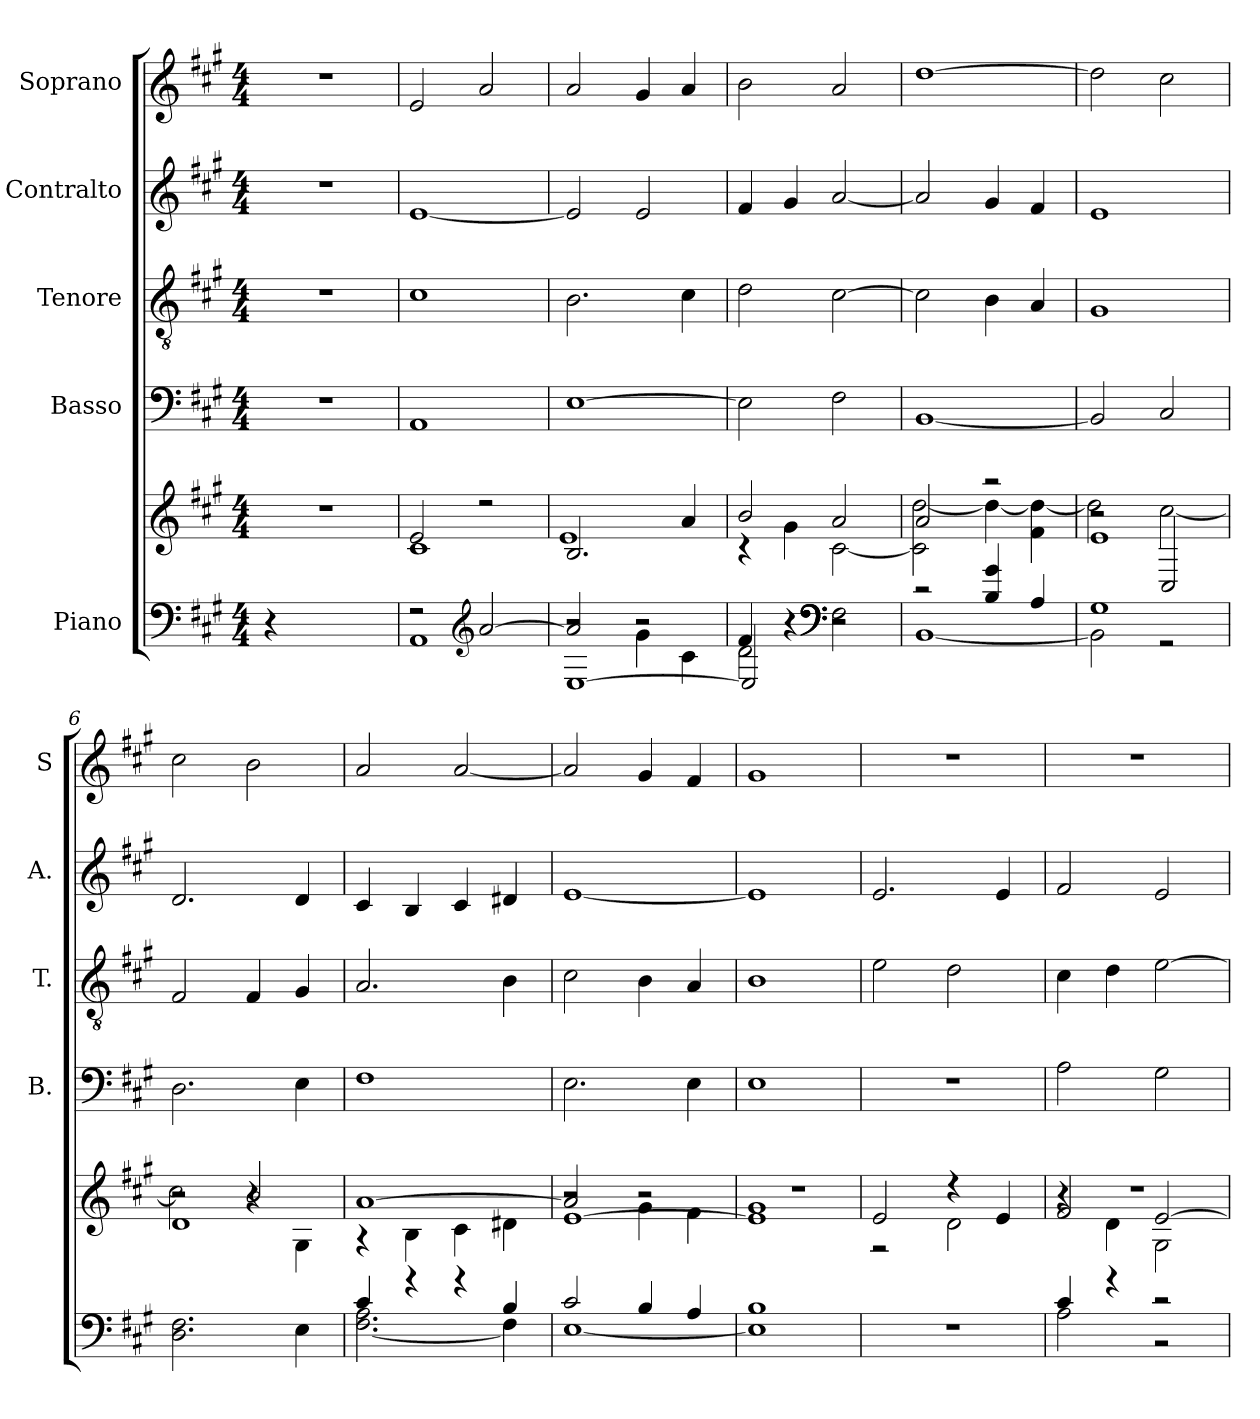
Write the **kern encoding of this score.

**kern	**kern	**kern	**kern	**kern	**kern
*part5	*part5	*part4	*part3	*part2	*part1
*staff6	*staff5	*staff4	*staff3	*staff2	*staff1
*I"Piano	*	*I"Basso	*I"Tenore	*I"Contralto	*I"Soprano
*	*	*I'B.	*I'T.	*I'A.	*I'S
*clefF4	*clefG2	*clefF4	*clefGv2	*clefG2	*clefG2
*k[f#c#g#]	*k[f#c#g#]	*k[f#c#g#]	*k[f#c#g#]	*k[f#c#g#]	*k[f#c#g#]
*M4/4	*M4/4	*M4/4	*M4/4	*M4/4	*M4/4
*MM120	*MM120	*MM120	*MM120	*MM120	*MM120
=	=	=	=	=	=
4r	1r	1r	1r	1r	1r
2.ryy	.	.	.	.	.
=1	=1	=1	=1	=1	=1
*^	*^	*	*	*	*
2r	1AA	2e/	1c#	1AA	1c#	[1e	2e/
*clefG2	*	*	*	*	*	*	*
[2a/	.	2r	.	.	.	.	2a/
=2	=2	=2	=2	=2	=2	=2	=2
*	*^	*	*	*	*	*	*
2a/]	2r	[1E	2.B/	1e	[1E	2.B\	2e/]	2a/
2r	4g#\	.	.	.	.	.	2e/	4g#/
.	4c#\	.	4a/	.	.	4c#\	.	4a/
=3	=3	=3	=3	=3	=3	=3	=3	=3
4f#/	2d\	2E/]	2b/	4r	2E\]	2d\	4f#/	2b\
4r	.	.	.	4g#\	.	.	4g#/	.
*clefF4	*	*	*	*	*	*	*	*
2r	2F#\	2r	2a/	[2c#\	2F#\	[2c#\	[2a/	2a/
*	*v	*v	*	*	*	*	*	*
=4	=4	=4	=4	=4	=4	=4	=4
2r	[1BB	2a/	2c#\] [2dd\	[1BB	2c#\]	2a/]	[1dd
4B/ 4g#/	.	2r	4dd\_	.	4B\	4g#/	.
4A/	.	.	4f#\ 4dd\_	.	4A/	4f#/	.
=5	=5	=5	=5	=5	=5	=5	=5
*	*	*	*^	*	*	*	*
1G#	2BB\]	1e	2dd\]	2r	2BB/]	1G#	1e	2dd\]
.	2r	.	[2cc#\	2C#/	2C#/	.	.	2cc#\
*v	*v	*	*	*	*	*	*	*
=6	=6	=6	=6	=6	=6	=6	=6
2.D\ 2.F#\	1d	2cc#\]	2r	2.D\	2F#/	2.d/	2cc#\
.	.	4r	2b/	.	4F#/	.	2b\
4E\	.	4G#\	.	4E\	4G#/	4d/	.
*	*	*v	*v	*	*	*	*
=7	=7	=7	=7	=7	=7	=7
*^	*	*	*	*	*	*
4c#/	[2.F#\ 2.A\	[1a	4r	1F#	2.A/	4c#/	2a/
4r	.	.	4B\	.	.	4B/	.
4r	.	.	4c#\	.	.	4c#/	[2a/
4B/	4F#\]	.	4d#X\	.	4B\	4d#X/	.
!!LO:LB:g=z
=8	=8	=8	=8	=8	=8	=8	=8
*	*	*	*^	*	*	*	*
2c#/	[1E	2a/]	2r	[1e	2.E\	2c#\	[1e	2a/]
4B/	.	2r	4g#\	.	.	4B\	.	4g#/
4A/	.	.	4f#\	.	4E\	4A/	.	4f#/
=9	=9	=9	=9	=9	=9	=9	=9	=9
1B	1E]	1r	1g#	1e]	1E	1B	1e]	1g#
*v	*v	*	*	*	*	*	*	*
*	*	*v	*v	*	*	*	*
=10	=10	=10	=10	=10	=10	=10
1r	2e/	2r	1r	2e\	2.e/	1r
.	4r	2d\	.	2d\	.	.
.	4e/	.	.	.	4e/	.
=11	=11	=11	=11	=11	=11	=11
*^	*	*^	*	*	*	*
4c#/	2A\	1r	4r	2f#/	2A\	4c#\	2f#/	1r
4r	.	.	4d\	.	.	4d\	.	.
2r	2r	.	2G#\	[2e/	2G#\	[2e\	2e/	.
*v	*v	*	*	*	*	*	*	*
*	*v	*v	*v	*	*	*	*
=	=	=	=	=	=
*-	*-	*-	*-	*-	*-
